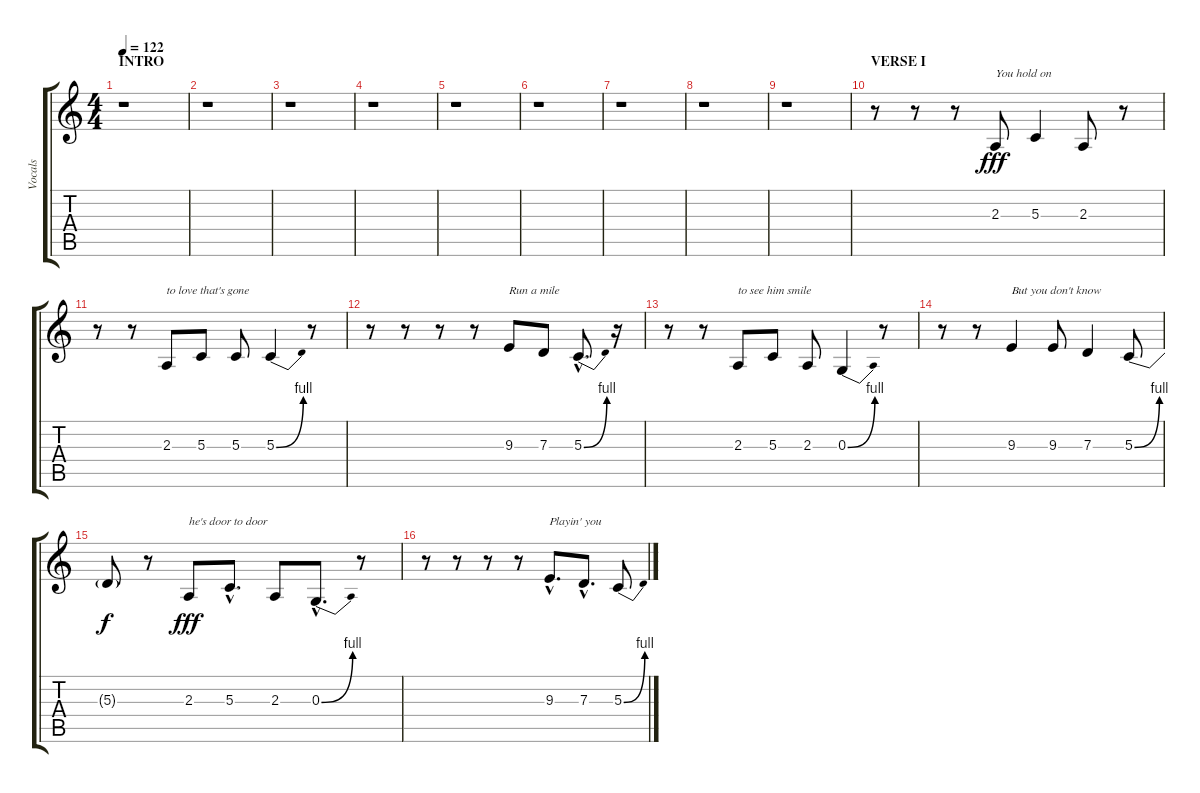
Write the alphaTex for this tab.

\track ("Vocals" "Vocals") {instrument bassoon}
\staff {score tabs}
\tuning (E4 B3 G3 D3 A2 E2) {hide}
\ts (4 4)
\section ("" "INTRO")
\tempo 122
\clef g2
\ks c
r.1{dy fff instrument bassoon} |
r.1 |
r.1 |
r.1 |
r.1 |
r.1 |
r.1 |
r.1 |
r.1 |
\section ("" "VERSE I")
r.8 r.8 r.8 2.3.8{txt "You hold on"} 5.3.4 2.3.8 r.8 |
r.8 r.8 2.3.8{txt "to love that's gone"} 5.3.8 5.3.8 5.3{be (bend 0 0 60 4)}.4 r.8 |
r.8 r.8 r.8 r.8 9.3.8{txt "Run a mile"} 7.3.8 5.3{be (bend 0 0 60 4) hac}.8{d} r.16 |
r.8 r.8 2.3.8{txt "to see him smile"} 5.3.8 2.3.8 0.3{be (bend 0 0 60 4)}.4 r.8 |
r.8 r.8 9.3.4{txt "But you don't know"} 9.3.8 7.3.4 5.3{be (bend 0 0 60 4)}.8 |
5.3{t}.8{dy f} r.8 2.3.8{txt "he's door to door" dy fff} 5.3{hac}.8{d} 2.3.8 0.3{be (bend 0 0 60 4) hac}.8{d} r.8 |
r.8 r.8 r.8 r.8 9.3{hac}.8{d txt "Playin' you"} 7.3{hac}.8{d} 5.3{be (bend 0 0 60 4)}.8
